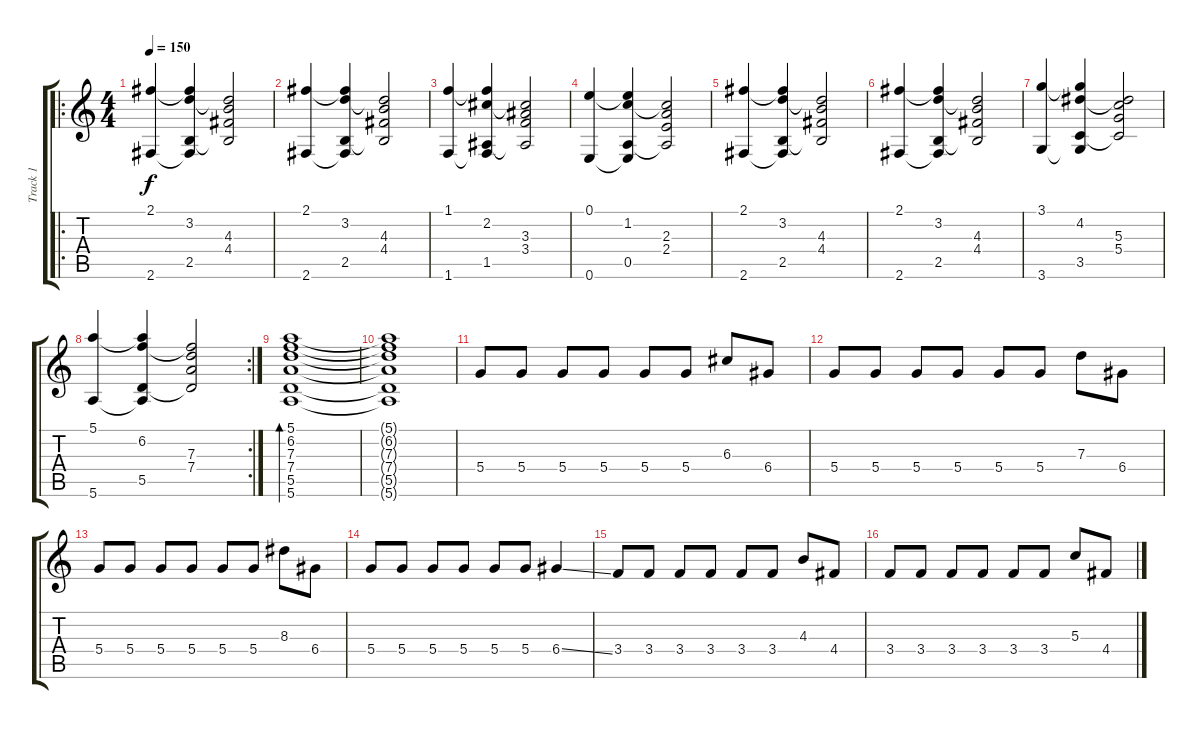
\track ("Track 1" "Track 1") {instrument overdrivenguitar}
\staff {score tabs}
\tuning (E4 B3 G3 D3 A2 E2) {hide}
\ro
\ts (4 4)
\tempo 150
\clef g2
\ks c
(2.1 2.6).4{dy f} (2.1{t} 3.2 2.5 2.6{t}).4 (3.2{t} 4.3 4.4 2.5{t}).2 |
(2.1 2.6).4 (2.1{t} 3.2 2.5 2.6{t}).4 (3.2{t} 4.3 4.4 2.5{t}).2 |
(1.1 1.6).4 (1.1{t} 2.2 1.5 1.6{t}).4 (2.2{t} 3.3 3.4 1.5{t}).2 |
(0.1 0.6).4 (0.1{t} 1.2 0.5 0.6{t}).4 (1.2{t} 2.3 2.4 0.5{t}).2 |
(2.1 2.6).4 (2.1{t} 3.2 2.5 2.6{t}).4 (3.2{t} 4.3 4.4 2.5{t}).2 |
(2.1 2.6).4 (2.1{t} 3.2 2.5 2.6{t}).4 (3.2{t} 4.3 4.4 2.5{t}).2 |
(3.1 3.6).4 (3.1{t} 4.2 3.5 3.6{t}).4 (4.2{t} 5.3 5.4 3.5{t}).2 |
\rc 2
(5.1 5.6).4 (5.1{t} 6.2 5.5 5.6{t}).4 (6.2{t} 7.3 7.4 5.5{t}).2 |
(5.1 6.2 7.3 7.4 5.5 5.6).1{bd 480} |
(5.1{t} 6.2{t} 7.3{t} 7.4{t} 5.5{t} 5.6{t}).1 |
5.4.8{instrument electricguitarmuted} 5.4.8 5.4.8 5.4.8 5.4.8 5.4.8 6.3.8 6.4.8 |
5.4.8 5.4.8 5.4.8 5.4.8 5.4.8 5.4.8 7.3.8 6.4.8 |
5.4.8 5.4.8 5.4.8 5.4.8 5.4.8 5.4.8 8.3.8 6.4.8 |
5.4.8 5.4.8 5.4.8 5.4.8 5.4.8 5.4.8 6.4{ss}.4 |
3.4.8 3.4.8 3.4.8 3.4.8 3.4.8 3.4.8 4.3.8 4.4.8 |
3.4.8 3.4.8 3.4.8 3.4.8 3.4.8 3.4.8 5.3.8 4.4.8
